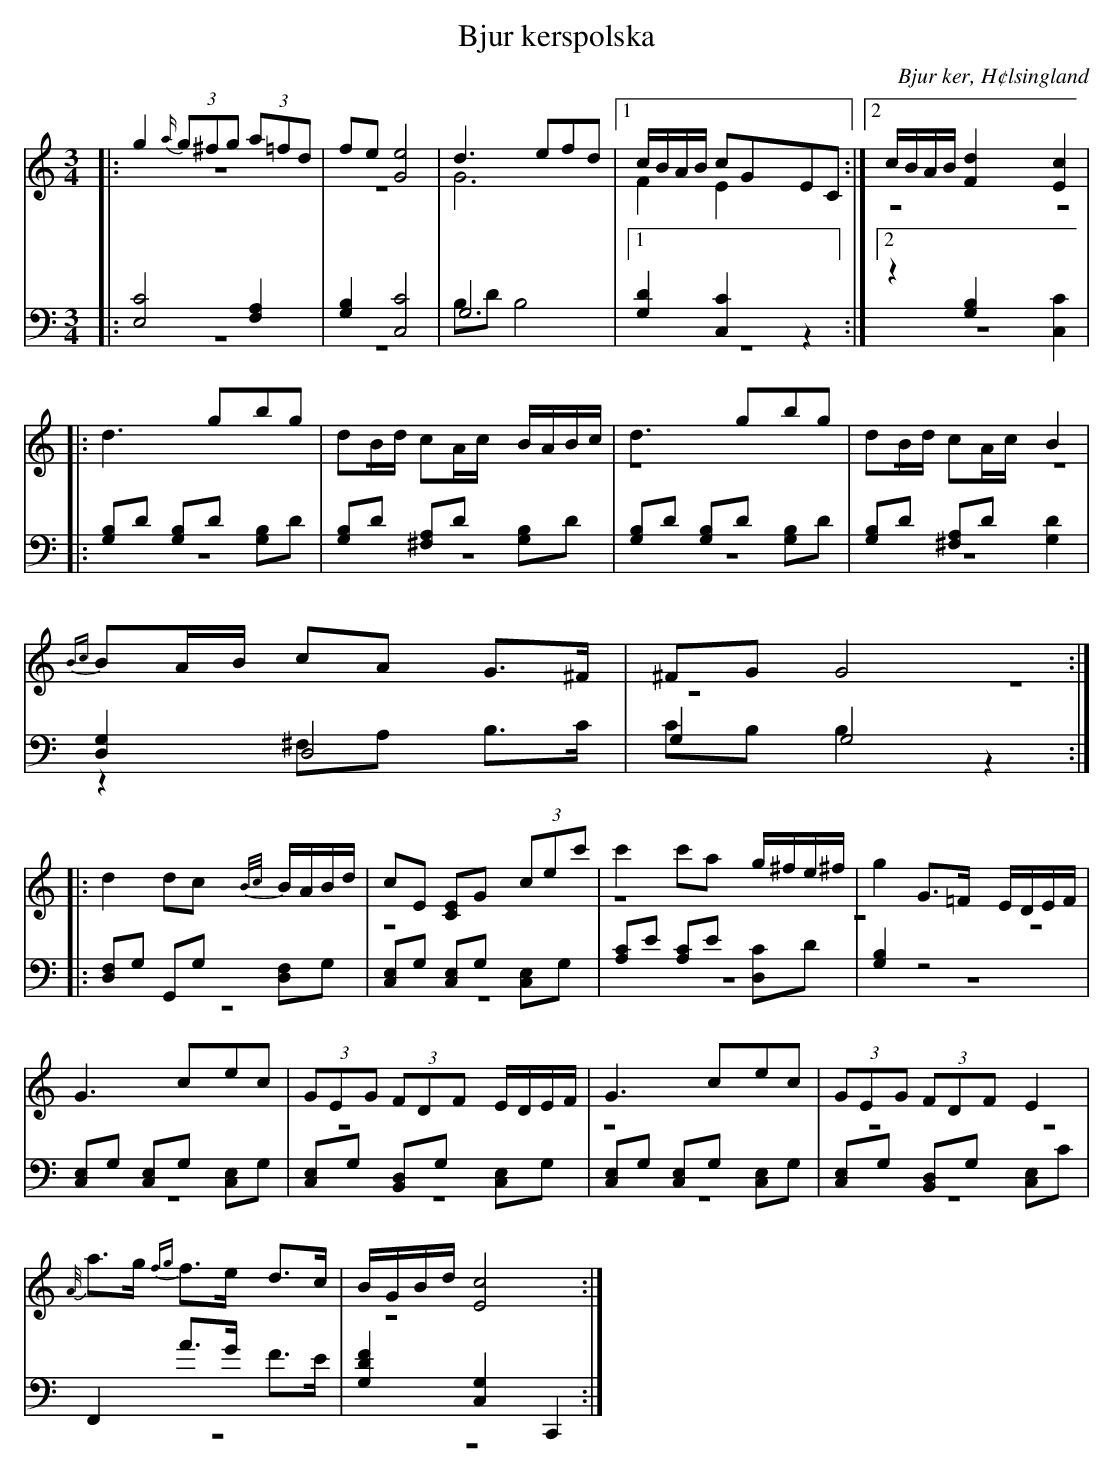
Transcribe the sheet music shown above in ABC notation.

X:1
T: Bjur kerspolska
O: Bjur ker, H¢lsingland
M: 3/4
L: 1/8
K: C
V:1
V:2 merge
V:3
V:4 merge
V:1
|:g2 {a/} (3g^fg (3a=fd|fe [G4e4]|d3 efd|1 c/B/A/B/ cGEC:|2 c/B/A/B/ [F2d2][E2c2]|
|:d3 gbg| dB/d/ cA/c/ B/A/B/c/| d3 gbg| dB/d/ cA/c/ B2|
{B4/5c4/5}BA/B/ cA G>^F| ^FG G4 :|
|:d2 dc {B/c/}B/A/B/d/|cE [CE]G (3cec'|c'2 c'a g/^f/e/^f/|g2 G>=F E/D/E/F/|
G3 cec|(3GEG (3FDF E/D/E/F/|G3 cec|(3GEG (3FDF E2|
{A//}a>g {fg}f>e d>c|B/G/B/d/ [E4c4]:|
V:2
|:z6|z6|G6|1 F2 E2:|2 z6|
|:z6|z6|z6|z6|
z6|z6:|
|:z6|z6|z6|z6|
z6|z6|z6|z6|
z6|z6:|
V:3 clef=bass
|:[E,4C4] [F,2A,2]|[G,2B,2] [C,4C4]|G,6|1 [G,2D2][C,2C2] z2:|2 z2 [G,2B,2][C,2C2]|
|:[G,B,]D [G,B,]D [G,B,]D|[G,B,]D [^F,A,]D [G,B,]D|[G,B,]D [G,B,]D [G,B,]D|[G,B,]D [^F,A,]D [G,2D2]|
[D,2G,2] D,4|G,2 G,4:|
|:[D,F,]G, G,,G, [D,F,]G,|[C,E,]G, [C,E,]G, [C,E,]G,|[A,C]E [A,C]E [D,C]D| [G,2B,2] z4|
[C,E,]G, [C,E,]G, [C,E,]G,|[C,E,]G, [B,,D,]G, [C,E,]G,|[C,E,]G, [C,E,]G, [C,E,]G,|[C,E,]G, [B,,D,]G, [C,E,]C|
F,,2 A>G F>E|[G,2D2F2] [C,2G,2] C,,2:|
V:4 clef=bass
|:z6|z6|B,D B,4|1 z6:|2 z6|
|:z6|z6|z6| z6|
z2 ^F,A, B,>C |CB, B,2 z2:|
|:z6|z6|z6|z6|
z6|z6|z6|z6|
z6|z6:|
